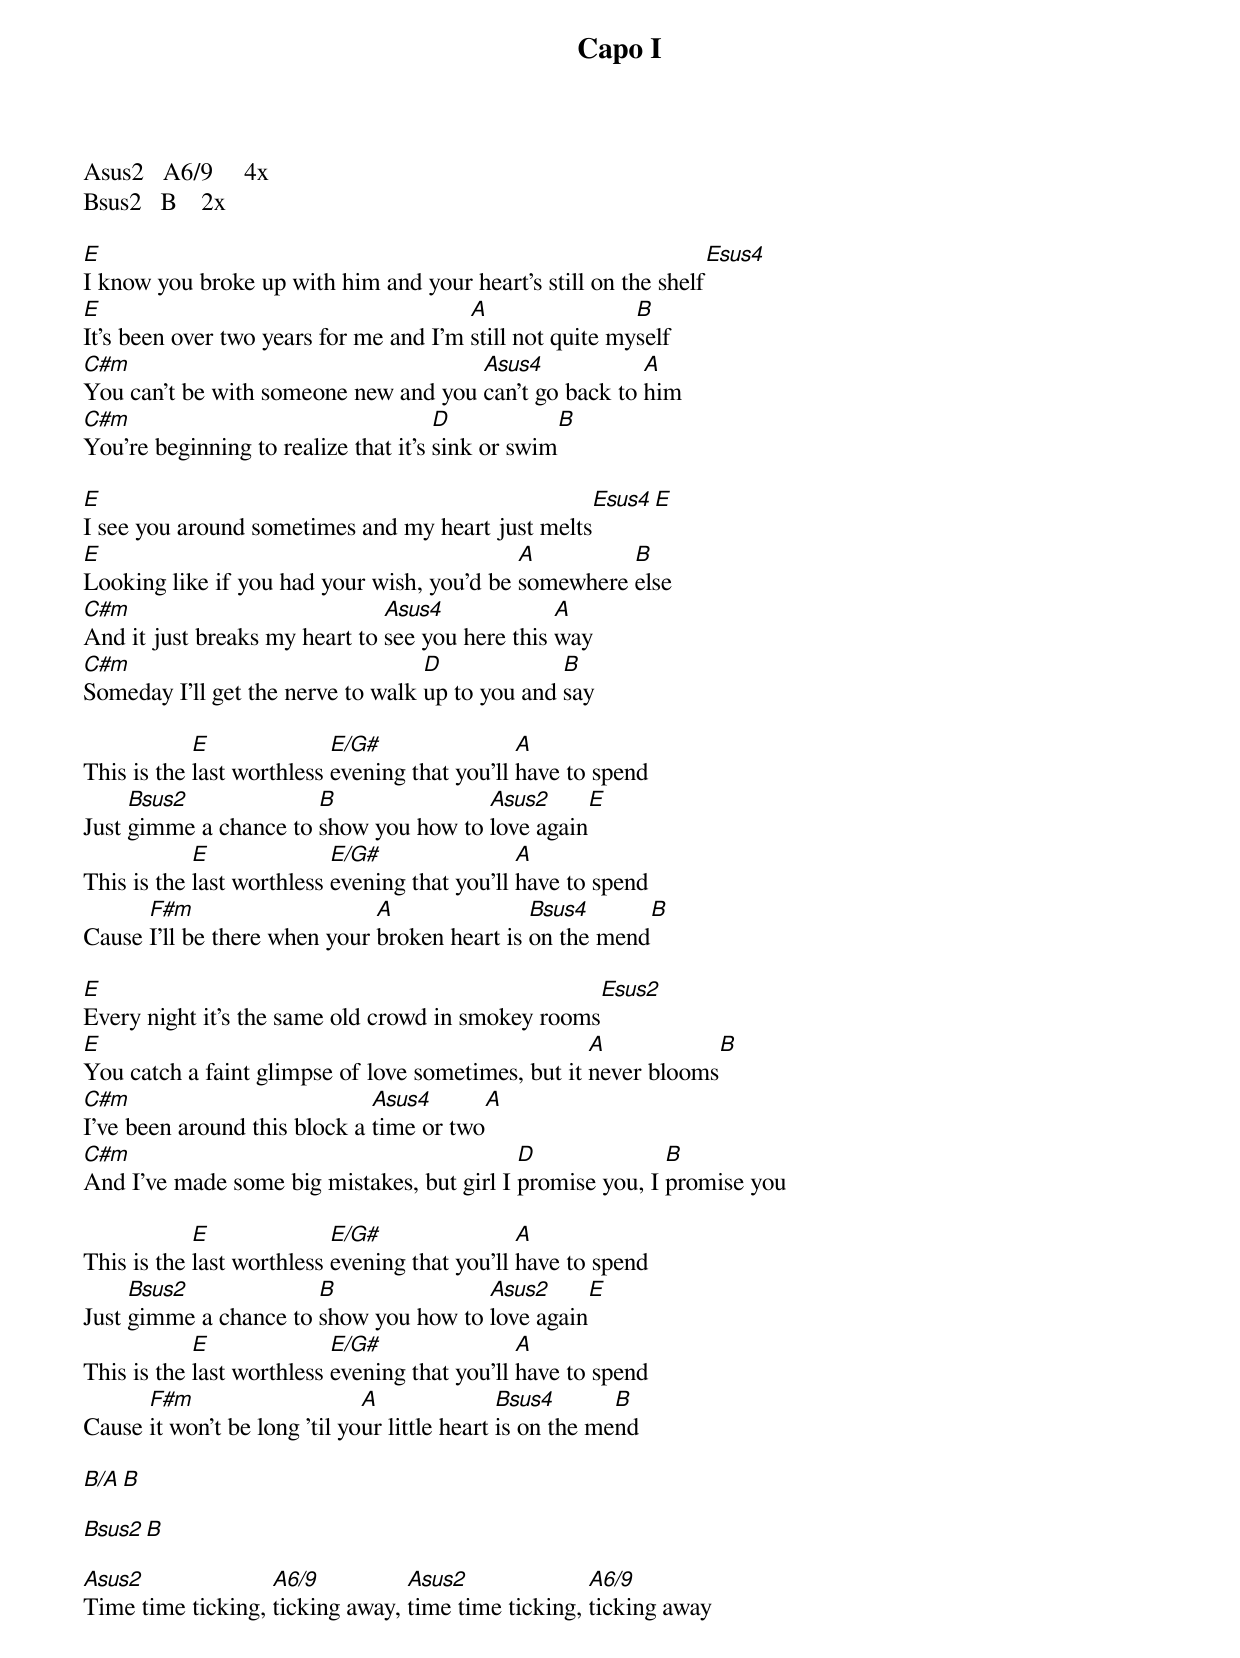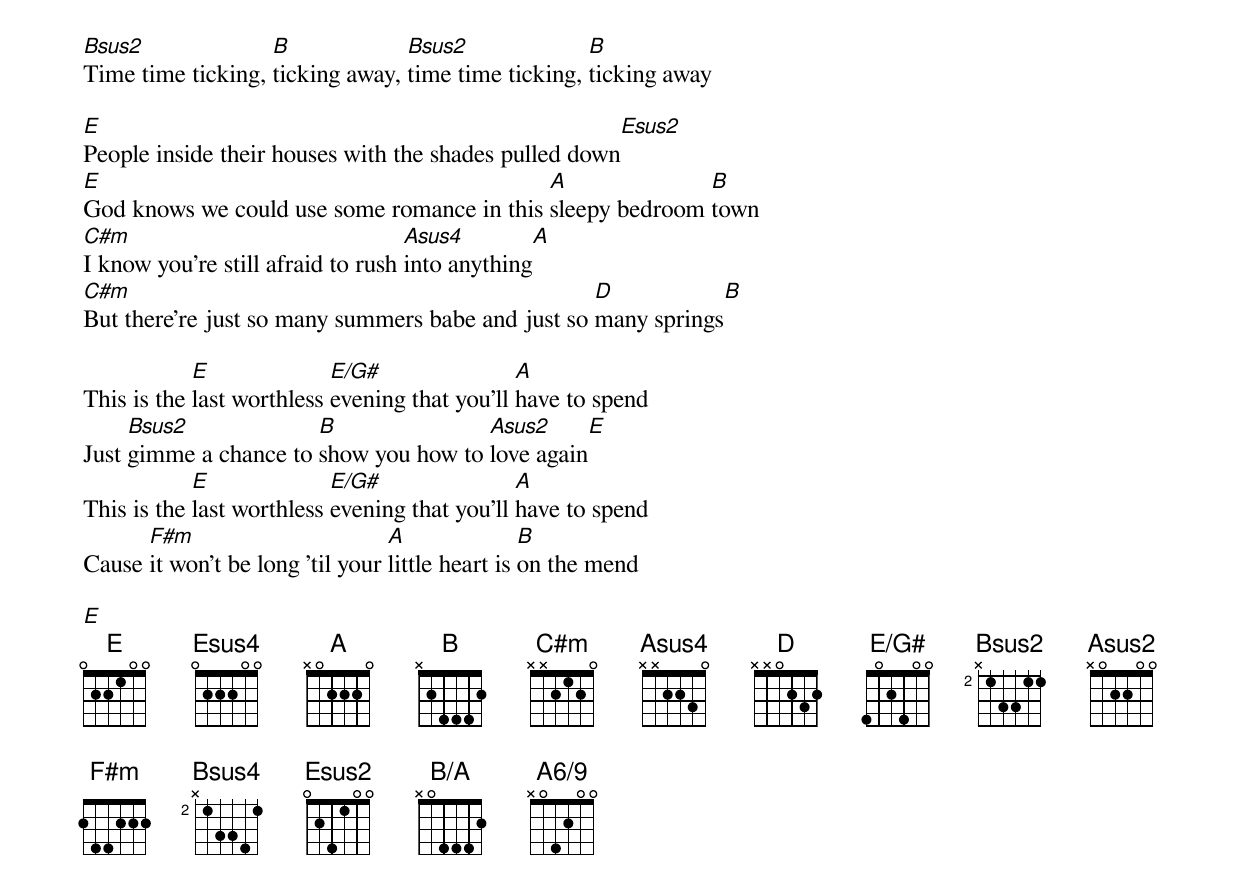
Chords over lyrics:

Capo I

Asus2  x02200        B7     x24242
A6/9   x04200        E/G#   402400
Bsus2  x24422        Bsus4  x24452
Esus4  022200
Esus2  024100        B/A    x04442


Asus2   A6/9     4x
Bsus2   B    2x

E                                                                Esus4
I know you broke up with him and your heart's still on the shelf
E                                       A                 B
It's been over two years for me and I'm still not quite myself
C#m                                   Asus4            A
You can't be with someone new and you can't go back to him
C#m                                   D            B
You're beginning to realize that it's sink or swim

E                                                  Esus4  E
I see you around sometimes and my heart just melts
E                                           A         B
Looking like if you had your wish, you'd be somewhere else
C#m                            Asus4             A
And it just breaks my heart to see you here this way
C#m                                D             B
Someday I'll get the nerve to walk up to you and say

            E              E/G#                A
This is the last worthless evening that you'll have to spend
     Bsus2             B               Asus2      E
Just gimme a chance to show you how to love again
            E              E/G#                A
This is the last worthless evening that you'll have to spend
      F#m                     A               Bsus4       B
Cause I'll be there when your broken heart is on the mend

E                                                  Esus2
Every night it's the same old crowd in smokey rooms
E                                                   A             B
You catch a faint glimpse of love sometimes, but it never blooms
C#m                           Asus4       A
I've been around this block a time or two
C#m                                         D              B
And I've made some big mistakes, but girl I promise you, I promise you

            E              E/G#                A
This is the last worthless evening that you'll have to spend
     Bsus2             B               Asus2      E
Just gimme a chance to show you how to love again
            E              E/G#                A
This is the last worthless evening that you'll have to spend
      F#m                     A               Bsus4       B
Cause it won't be long 'til your little heart is on the mend

B/A                              B

Bsus2   B

Asus2              A6/9          Asus2              A6/9
Time time ticking, ticking away, time time ticking, ticking away
Bsus2              B             Bsus2              B
Time time ticking, ticking away, time time ticking, ticking away

E                                                     Esus2
People inside their houses with the shades pulled down
E                                           A              B
God knows we could use some romance in this sleepy bedroom town
C#m                                Asus4         A
I know you're still afraid to rush into anything
C#m                                                D           B
But there're just so many summers babe and just so many springs

            E              E/G#                A
This is the last worthless evening that you'll have to spend
     Bsus2             B               Asus2      E
Just gimme a chance to show you how to love again
            E              E/G#                A
This is the last worthless evening that you'll have to spend
      F#m                        A               B
Cause it won't be long 'til your little heart is on the mend

E
